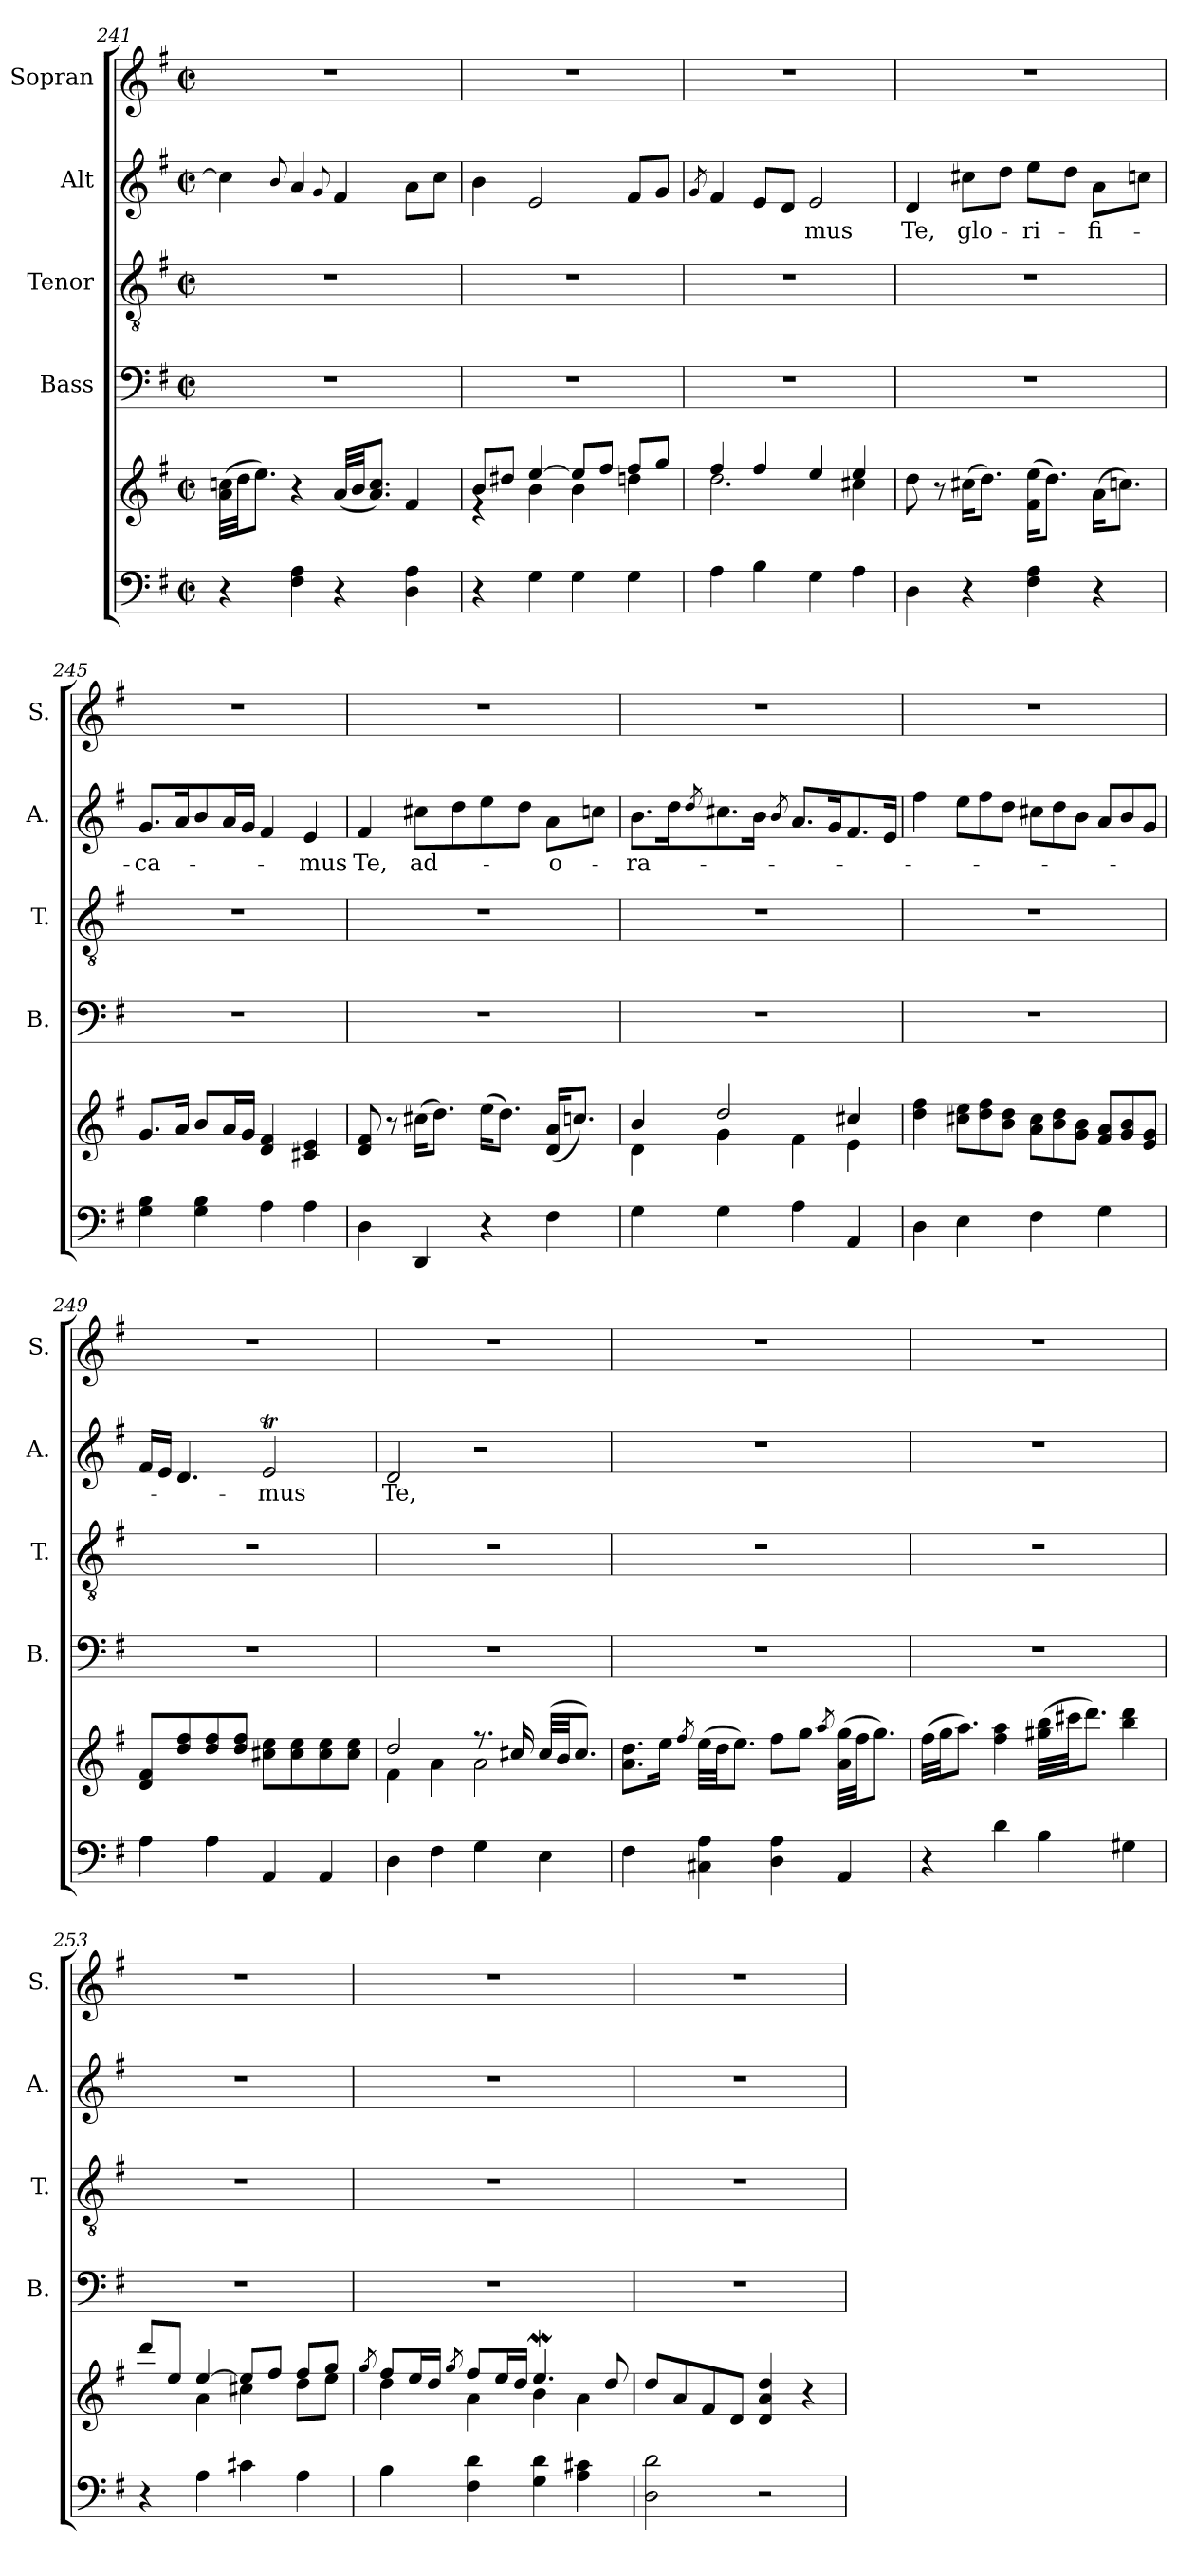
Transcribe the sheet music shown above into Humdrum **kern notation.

**kern	**kern	**kern	**kern	**kern	**text	**kern
*part5	*part5	*part4	*part3	*part2	*part2	*part1
*staff6	*staff5	*staff4	*staff3	*staff2	*staff2	*staff1
*	*	*I"Bass	*I"Tenor	*I"Alt	*	*I"Sopran
*	*	*I'B.	*I'T.	*I'A.	*	*I'S.
*clefF4	*clefG2	*clefF4	*clefGv2	*clefG2	*	*clefG2
*k[f#]	*k[f#]	*k[f#]	*k[f#]	*k[f#]	*	*k[f#]
*G:	*G:	*G:	*G:	*G:	*	*G:
*M2/2	*M2/2	*M2/2	*M2/2	*M2/2	*	*M2/2
*met(c|)	*met(c|)	*met(c|)	*met(c|)	*met(c|)	*	*met(c|)
=241	=241	=241	=241	=241	=241	=241
4r	(>32a\ 32ccn\LLL	1r	1r	4cc\]	.	1r
.	32dd\JJ	.	.	.	.	.
.	8.ee\J)	.	.	.	.	.
.	.	.	.	8qqb/	.	.
4F#\ 4A\	4r	.	.	4a/	.	.
.	.	.	.	8qqg/	.	.
4r	(<32a/LLL	.	.	4f#/	.	.
.	32b/JJ	.	.	.	.	.
.	8.a/ 8.cc/J)	.	.	.	.	.
4D\ 4A\	4f#/	.	.	8a\L	.	.
.	.	.	.	8cc\J	.	.
=242	=242	=242	=242	=242	=242	=242
*	*^	*	*	*	*	*
4r	8b/L	4rd	1r	1r	4b\	.	1r
.	8dd#X/J	.	.	.	.	.	.
4G\	[>4ee/	4b\	.	.	2e/	.	.
4G\	8ee/L]	4b\	.	.	.	.	.
.	8ff#/J	.	.	.	.	.	.
4G\	8ff#/L	4ddn\	.	.	8f#/L	.	.
.	8gg/J	.	.	.	8g/J	.	.
=243	=243	=243	=243	=243	=243	=243	=243
.	.	.	.	.	8qg/	.	.
4A\	4ff#/	2.dd\	1r	1r	4f#/	.	1r
4B\	4ff#/	.	.	.	8e/L	.	.
.	.	.	.	.	8d/J	.	.
!	!	!	!	!	!	!LO:LY:b	!
4G\	4ee/	.	.	.	2e/	-mus	.
4A\	4ee/	4cc#X\	.	.	.	.	.
!!LO:LB:g=z
=244	=244	=244	=244	=244	=244	=244	=244
!	!	!	!	!	!	!LO:LY:b	!
*	*v	*v	*	*	*	*	*
4D\	8dd\	1r	1r	4d/	Te,	1r
.	8r	.	.	.	.	.
!	!	!	!	!	!LO:LY:b	!
4r	(>16cc#X\KL	.	.	8cc#X\L	glo-	.
.	8.dd\J)	.	.	.	.	.
.	.	.	.	8dd\J	.	.
!	!	!	!	!	!LO:LY:b	!
4F#\ 4A\	(>16f#\ 16ee\KL	.	.	8ee\L	-ri-	.
.	8.dd\J)	.	.	.	.	.
.	.	.	.	8dd\J	.	.
!	!	!	!	!	!LO:LY:b	!
4r	(>16a\KL	.	.	8a\L	-fi-	.
.	8.ccn\J)	.	.	.	.	.
.	.	.	.	8ccn\J	.	.
=245	=245	=245	=245	=245	=245	=245
!	!	!	!	!	!LO:LY:b	!
4G\ 4B\	8.g/L	1r	1r	8.g/L	-ca-	1r
.	16a/Jk	.	.	16a/k	.	.
4G\ 4B\	8b/L	.	.	8b/	.	.
.	16a/L	.	.	16a/L	.	.
.	16g/JJ	.	.	16g/JJ	.	.
4A\	4d/ 4f#/	.	.	4f#/	.	.
!	!	!	!	!	!LO:LY:b	!
4A\	4c#X/ 4e/	.	.	4e/	-mus	.
=246	=246	=246	=246	=246	=246	=246
!	!	!	!	!	!LO:LY:b	!
4D\	8d/ 8f#/	1r	1r	4f#/	Te,	1r
.	8r	.	.	.	.	.
!	!	!	!	!	!LO:LY:b	!
4DD/	(>16cc#X\KL	.	.	8cc#X\L	ad-	.
.	8.dd\J)	.	.	.	.	.
.	.	.	.	8dd\	.	.
4r	(>16ee\KL	.	.	8ee\	.	.
.	8.dd\J)	.	.	.	.	.
.	.	.	.	8dd\J	.	.
!	!	!	!	!	!LO:LY:b	!
4F#\	(<16d/ 16a/KL	.	.	8a\L	-o-	.
.	8.ccn/J)	.	.	.	.	.
.	.	.	.	8ccn\J	.	.
=247	=247	=247	=247	=247	=247	=247
*	*^	*	*	*	*	*
!	!	!	!	!	!	!LO:LY:b	!
4G\	4b/	4d\	1r	1r	8.b\L	-ra-	1r
.	.	.	.	.	16dd\k	.	.
.	.	.	.	.	8qdd/	.	.
4G\	2dd/	4g\	.	.	8.cc#X\	.	.
.	.	.	.	.	16b\Jk	.	.
.	.	.	.	.	8qb/	.	.
4A\	.	4f#\	.	.	8.a/L	.	.
.	.	.	.	.	16g/k	.	.
4AA/	4cc#X/	4e\	.	.	8.f#/	.	.
.	.	.	.	.	16e/Jk	.	.
*	*v	*v	*	*	*	*	*
!!LO:PB:g=z
=248	=248	=248	=248	=248	=248	=248
4D\	4dd\ 4ff#\	1r	1r	4ff#\	.	1r
*	*Xtuplet	*	*	*Xtuplet	*	*
4E\	12cc#X\ 12ee\L	.	.	12ee\L	.	.
.	12dd\ 12ff#\	.	.	12ff#\	.	.
.	12b\ 12dd\J	.	.	12dd\J	.	.
4F#\	12a\ 12cc#\L	.	.	12cc#X\L	.	.
.	12b\ 12dd\	.	.	12dd\	.	.
.	12g\ 12b\J	.	.	12b\J	.	.
4G\	12f#/ 12a/L	.	.	12a/L	.	.
.	12g/ 12b/	.	.	12b/	.	.
.	12e/ 12g/J	.	.	12g/J	.	.
=249	=249	=249	=249	=249	=249	=249
4A\	8d/ 8f#/L	1r	1r	16f#/LL	.	1r
.	.	.	.	16e/JJ	.	.
.	8dd/ 8ff#/	.	.	4.d/	.	.
4A\	8dd/ 8ff#/	.	.	.	.	.
.	8dd/ 8ff#/J	.	.	.	.	.
!	!	!	!	!	!LO:LY:b	!
4AA/	8cc#X\ 8ee\L	.	.	2eT/	-mus	.
.	8cc#\ 8ee\	.	.	.	.	.
4AA/	8cc#\ 8ee\	.	.	.	.	.
.	8cc#\ 8ee\J	.	.	.	.	.
=250	=250	=250	=250	=250	=250	=250
*	*^	*	*	*	*	*
!	!	!	!	!	!	!LO:LY:b	!
4D\	2dd/	4f#\	1r	1r	2d/	Te,	1r
4F#\	.	4a\	.	.	.	.	.
4G\	8.ree	2a\	.	.	2r	.	.
.	16cc#X/	.	.	.	.	.	.
4E\	(>32cc#/LLL	.	.	.	.	.	.
.	32b/JJ	.	.	.	.	.	.
.	8.cc#/J)	.	.	.	.	.	.
*	*v	*v	*	*	*	*	*
=251	=251	=251	=251	=251	=251	=251
4F#\	8.a\ 8.dd\L	1r	1r	1r	.	1r
.	16ee\Jk	.	.	.	.	.
.	8qff#/	.	.	.	.	.
4C#X\ 4A\	(>32ee\LLL	.	.	.	.	.
.	32dd\JJ	.	.	.	.	.
.	8.ee\J)	.	.	.	.	.
4D\ 4A\	8ff#\L	.	.	.	.	.
.	8gg\J	.	.	.	.	.
.	8qaa/	.	.	.	.	.
4AA/	(>32a\ 32gg\LLL	.	.	.	.	.
.	32ff#\JJ	.	.	.	.	.
.	8.gg\J)	.	.	.	.	.
!!LO:LB:g=z
=252	=252	=252	=252	=252	=252	=252
4r	(>32ff#\LLL	1r	1r	1r	.	1r
.	32gg\JJ	.	.	.	.	.
.	8.aa\J)	.	.	.	.	.
4d\	4ff#\ 4aa\	.	.	.	.	.
4B\	(>32gg#X\ 32bb\LLL	.	.	.	.	.
.	32ccc#X\JJ	.	.	.	.	.
.	8.ddd\J)	.	.	.	.	.
4G#X\	4bb\ 4ddd\	.	.	.	.	.
=253	=253	=253	=253	=253	=253	=253
*	*^	*	*	*	*	*
4r	8ddd/L	4ryy	1r	1r	1r	.	1r
.	8ee/J	.	.	.	.	.	.
4A\	[>4ee/	4a\	.	.	.	.	.
4c#X\	8ee/L]	4cc#X\	.	.	.	.	.
.	8ff#/J	.	.	.	.	.	.
4A\	8ff#/L	8dd\L	.	.	.	.	.
.	8gg/J	8ee\J	.	.	.	.	.
=254	=254	=254	=254	=254	=254	=254	=254
.	8qgg/	.	.	.	.	.	.
4B\	8ff#/L	4dd\	1r	1r	1r	.	1r
.	16ee/L	.	.	.	.	.	.
.	16dd/JJ	.	.	.	.	.	.
.	8qgg/	.	.	.	.	.	.
4F#\ 4d\	8ff#/L	4a\	.	.	.	.	.
.	16ee/L	.	.	.	.	.	.
.	16dd/JJ	.	.	.	.	.	.
4G\ 4d\	4.eeW/	4b\	.	.	.	.	.
4A\ 4c#X\	.	4a\	.	.	.	.	.
.	8dd/	.	.	.	.	.	.
*	*v	*v	*	*	*	*	*
=255	=255	=255	=255	=255	=255	=255
2D\ 2d\	8dd/L	1r	1r	1r	.	1r
.	8a/	.	.	.	.	.
.	8f#/	.	.	.	.	.
.	8d/J	.	.	.	.	.
2r	4d/ 4a/ 4dd/	.	.	.	.	.
.	4r	.	.	.	.	.
=	=	=	=	=	=	=
*-	*-	*-	*-	*-	*-	*-
